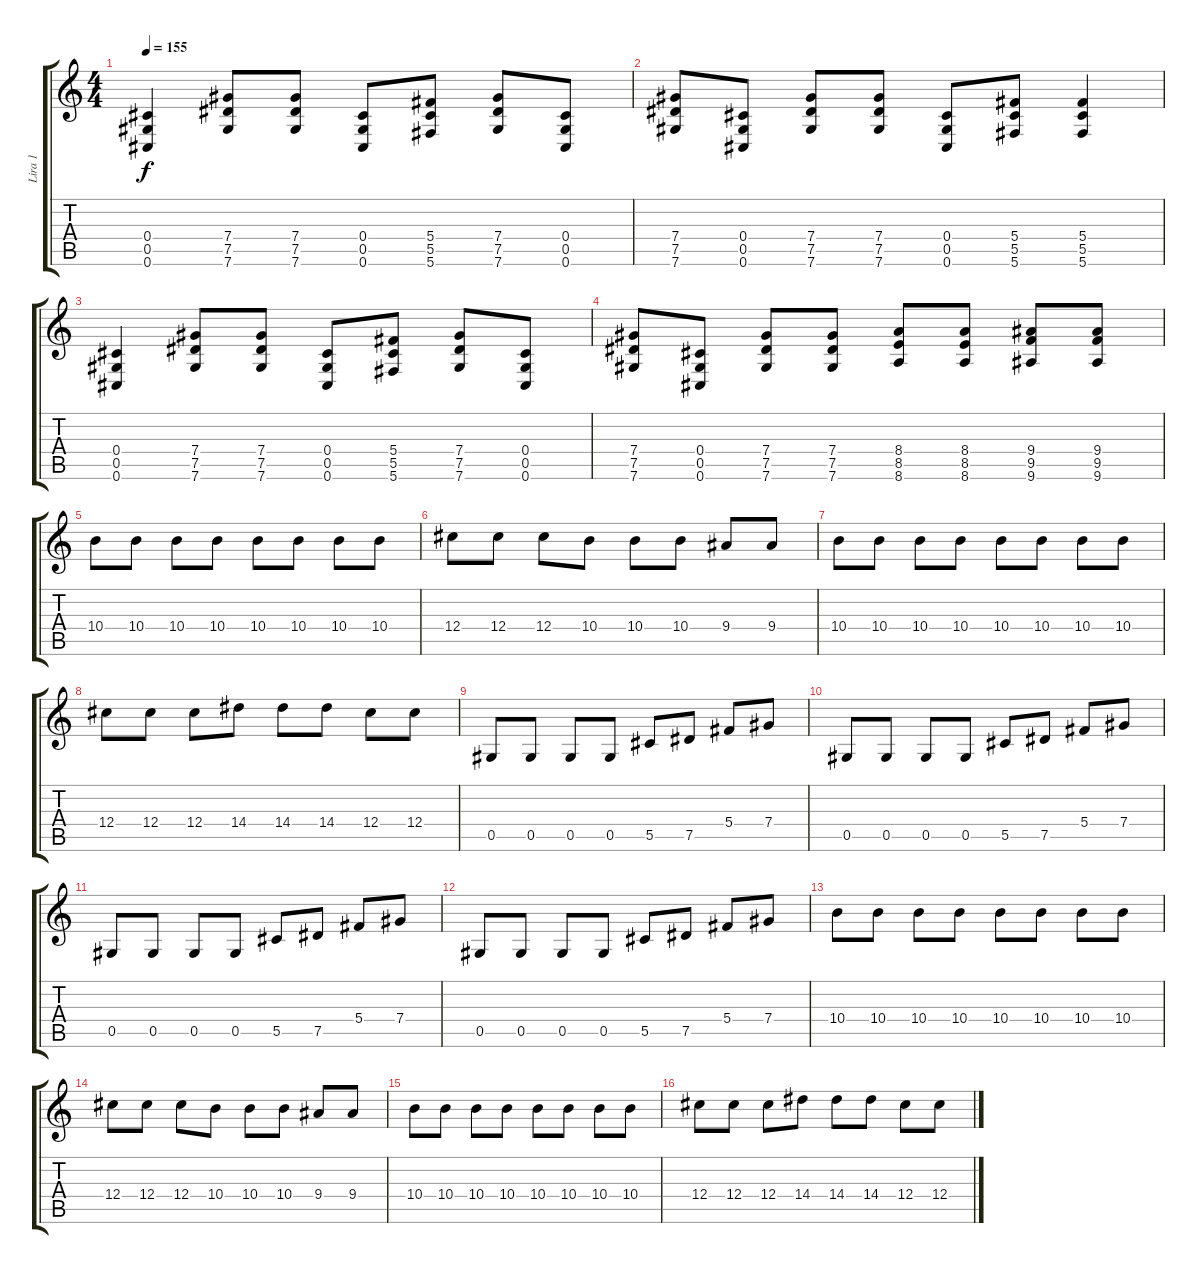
\track ("Lira 1" "Lira 1") {instrument distortionguitar}
\staff {score tabs}
\tuning (Eb4 Bb3 Gb3 Db3 Ab2 Db2) {hide}
\ts (4 4)
\tempo 155
\clef g2
\ks c
(0.4 0.5 0.6).4{dy f} (7.4 7.5 7.6).8 (7.4 7.5 7.6).8 (0.4 0.5 0.6).8 (5.4 5.5 5.6).8 (7.4 7.5 7.6).8 (0.4 0.5 0.6).8 |
(7.4 7.5 7.6).8 (0.4 0.5 0.6).8 (7.4 7.5 7.6).8 (7.4 7.5 7.6).8 (0.4 0.5 0.6).8 (5.4 5.5 5.6).8 (5.4 5.5 5.6).4 |
(0.4 0.5 0.6).4 (7.4 7.5 7.6).8 (7.4 7.5 7.6).8 (0.4 0.5 0.6).8 (5.4 5.5 5.6).8 (7.4 7.5 7.6).8 (0.4 0.5 0.6).8 |
(7.4 7.5 7.6).8 (0.4 0.5 0.6).8 (7.4 7.5 7.6).8 (7.4 7.5 7.6).8 (8.4 8.5 8.6).8 (8.4 8.5 8.6).8 (9.4 9.5 9.6).8 (9.4 9.5 9.6).8 |
10.4.8 10.4.8 10.4.8 10.4.8 10.4.8 10.4.8 10.4.8 10.4.8 |
12.4.8 12.4.8 12.4.8 10.4.8 10.4.8 10.4.8 9.4.8 9.4.8 |
10.4.8 10.4.8 10.4.8 10.4.8 10.4.8 10.4.8 10.4.8 10.4.8 |
12.4.8 12.4.8 12.4.8 14.4.8 14.4.8 14.4.8 12.4.8 12.4.8 |
0.5.8 0.5.8 0.5.8 0.5.8 5.5.8 7.5.8 5.4.8 7.4.8 |
0.5.8 0.5.8 0.5.8 0.5.8 5.5.8 7.5.8 5.4.8 7.4.8 |
0.5.8 0.5.8 0.5.8 0.5.8 5.5.8 7.5.8 5.4.8 7.4.8 |
0.5.8 0.5.8 0.5.8 0.5.8 5.5.8 7.5.8 5.4.8 7.4.8 |
10.4.8 10.4.8 10.4.8 10.4.8 10.4.8 10.4.8 10.4.8 10.4.8 |
12.4.8 12.4.8 12.4.8 10.4.8 10.4.8 10.4.8 9.4.8 9.4.8 |
10.4.8 10.4.8 10.4.8 10.4.8 10.4.8 10.4.8 10.4.8 10.4.8 |
12.4.8 12.4.8 12.4.8 14.4.8 14.4.8 14.4.8 12.4.8 12.4.8
